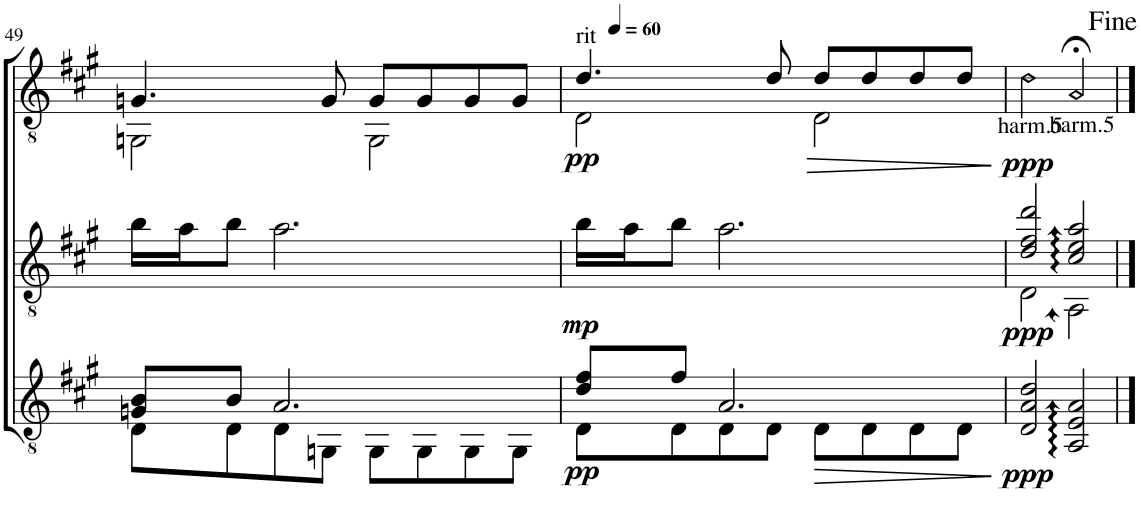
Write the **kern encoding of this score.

**kern	**dynam	**kern	**dynam	**kern	**dynam
*part3	*part3	*part2	*part2	*part1	*part1
*staff3	*staff3	*staff2	*staff2	*staff1	*staff1
*I"Gt-3	*	*I"Gt-2	*	*I"Gt-1	*
!!LO:PB:g=z
*clefGv2	*	*clefGv2	*	*clefGv2	*
*k[f#c#g#]	*	*k[f#c#g#]	*	*k[f#c#g#]	*
*M4/4	*	*M4/4	*	*M4/4	*
=49	=49	=49	=49	=49	=49
*^	*	*	*	*^	*
8Gn/ 8B/L	8D\L	.	16b\LL	.	4.Gn/	2GGn\	.
.	.	.	16a\J	.	.	.	.
8B/J	8D\	.	8b\J	.	.	.	.
2.A/	8D\	.	2.a\	.	.	.	.
.	8GGn\J	.	.	.	8G/	.	.
.	8GG\L	.	.	.	8G/L	2GG\	.
.	8GG\	.	.	.	8G/	.	.
.	8GG\	.	.	.	8G/	.	.
.	8GG\J	.	.	.	8G/J	.	.
=50	=50	=50	=50	=50	=50	=50	=50
*	*	*	*	*	*MM60	*	*
!	!	!	!	!	!LO:TX:a:t=rit	!	!
!	!	!LO:DY:b	!	!LO:DY:b	!	!	!LO:DY:b
8d/ 8f#/L	8D\L	pp	16b\LL	mp	4.d/	2D\	pp
.	.	.	16a\J	.	.	.	.
8f#/J	8D\	.	8b\J	.	.	.	.
2.A/	8D\	.	2.a\	.	.	.	.
.	8D\J	.	.	.	8d/	.	.
!	!	!	!	!	!	!	!LO:HP:b
.	8D\L	.	.	.	8d/L	2D\	>
.	8D\	.	.	.	8d/	.	.
.	8D\	.	.	.	8d/	.	.
.	8D\J	.	.	.	8d/J	.	.
*v	*v	*	*	*	*v	*v	*
.	.	.	.	.	]
=51	=51	=51	=51	=51	=51
*	*	*^	*	*	*
!	!	!	!	!	!LO:TX:b:t=harm.5	!
!	!LO:DY:b	!	!	!LO:DY:b	!	!LO:DY:b
2D/ 2A/ 2d/	ppp	2d/ 2f#/ 2dd/	2D\	ppp	2d\	ppp
!	!	!	!	!	!LO:TX:b:t=harm.5	!
2AA/:: 2E/:: 2A/::	.	2c#/:: 2e/:: 2a/::	2AA:\	.	2A;</	.
*	*	*v	*v	*	*	*
==	==	==	==	==	==
*-	*-	*-	*-	*-	*-
